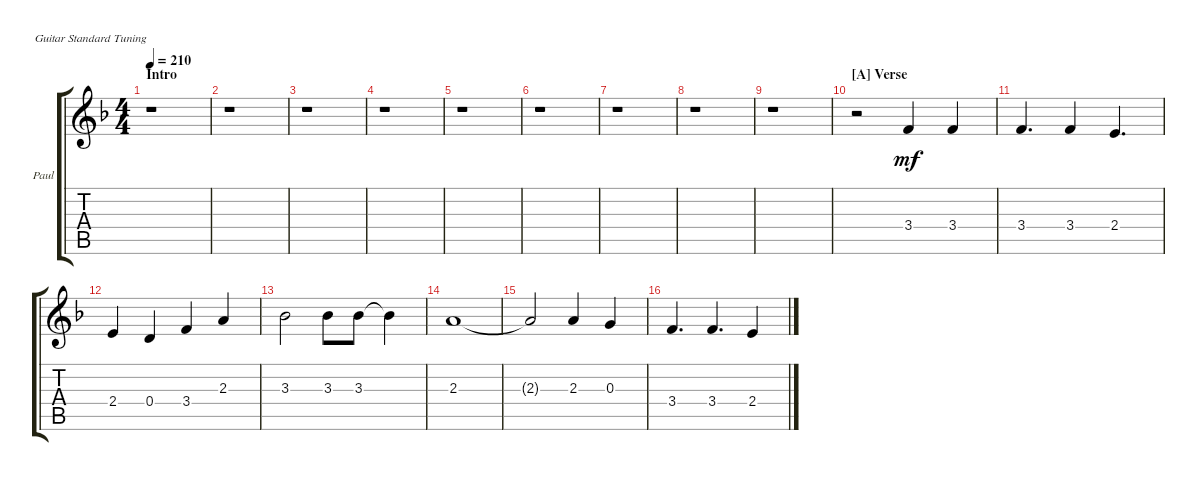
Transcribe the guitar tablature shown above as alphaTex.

\defaultSystemsLayout 4
\bracketExtendMode groupsimilarinstruments
\firstSystemTrackNameOrientation horizontal
\otherSystemsTrackNameOrientation horizontal
\track ("Paul's Voice" "Paul") {instrument electricguitarclean}
\staff {score tabs}
\tuning (E4 B3 G3 D3 A2 E2)
\ts (4 4)
\section ("" "Intro")
\tempo 210
\clef g2
\scale
0.495575
\ks f
r.1{dy mf instrument electricguitarclean} |
\scale
0.247788 r.1 |
\scale
0.256637 r.1 |
\scale
0.333333 r.1 |
\scale
0.333333 r.1 |
\scale
0.333333 r.1 |
\scale
0.333333 r.1 |
\scale
0.333333 r.1 |
\scale
0.333333 r.1 |
\section ("A" "Verse")
r.2 3.4.4 3.4.4 |
3.4.4{d} 3.4.4 2.4.4{d} |
2.4.4 0.4.4 3.4.4 2.3.4 |
3.3.2 3.3.8 3.3.8 3.3{t}.4 |
2.3.1 |
2.3{t}.2 2.3.4 0.3.4 |
3.4.4{d} 3.4.4{d} 2.4.4
